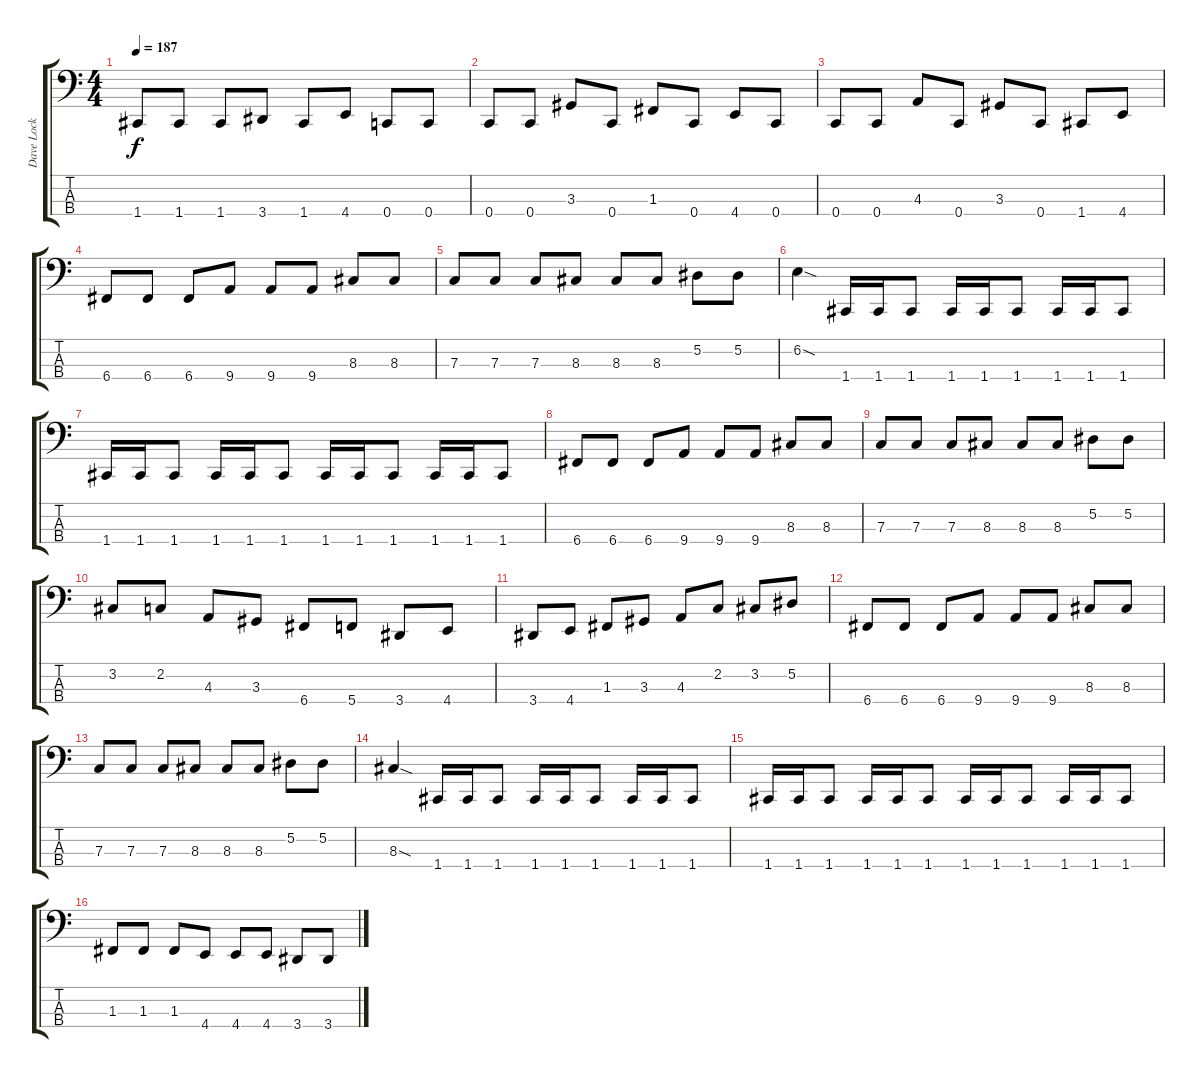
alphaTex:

\track ("Dave Lock (Bass)" "Dave Lock ") {instrument electricbassfinger}
\staff {score tabs}
\tuning (Eb2 Bb1 F1 C1) {hide}
\ts (4 4)
\tempo 187
\clef f4
\ks c
1.4.8{dy f} 1.4.8 1.4.8 3.4.8 1.4.8 4.4.8 0.4.8 0.4.8 |
0.4.8 0.4.8 3.3.8 0.4.8 1.3.8 0.4.8 4.4.8 0.4.8 |
0.4.8 0.4.8 4.3.8 0.4.8 3.3.8 0.4.8 1.4.8 4.4.8 |
6.4.8 6.4.8 6.4.8 9.4.8 9.4.8 9.4.8 8.3.8 8.3.8 |
7.3.8 7.3.8 7.3.8 8.3.8 8.3.8 8.3.8 5.2.8 5.2.8 |
6.2{sod}.4 1.4.16 1.4.16 1.4.8 1.4.16 1.4.16 1.4.8 1.4.16 1.4.16 1.4.8 |
1.4.16 1.4.16 1.4.8 1.4.16 1.4.16 1.4.8 1.4.16 1.4.16 1.4.8 1.4.16 1.4.16 1.4.8 |
6.4.8 6.4.8 6.4.8 9.4.8 9.4.8 9.4.8 8.3.8 8.3.8 |
7.3.8 7.3.8 7.3.8 8.3.8 8.3.8 8.3.8 5.2.8 5.2.8 |
3.2.8 2.2.8 4.3.8 3.3.8 6.4.8 5.4.8 3.4.8 4.4.8 |
3.4.8 4.4.8 1.3.8 3.3.8 4.3.8 2.2.8 3.2.8 5.2.8 |
6.4.8 6.4.8 6.4.8 9.4.8 9.4.8 9.4.8 8.3.8 8.3.8 |
7.3.8 7.3.8 7.3.8 8.3.8 8.3.8 8.3.8 5.2.8 5.2.8 |
8.3{sod}.4 1.4.16 1.4.16 1.4.8 1.4.16 1.4.16 1.4.8 1.4.16 1.4.16 1.4.8 |
1.4.16 1.4.16 1.4.8 1.4.16 1.4.16 1.4.8 1.4.16 1.4.16 1.4.8 1.4.16 1.4.16 1.4.8 |
1.3.8 1.3.8 1.3.8 4.4.8 4.4.8 4.4.8 3.4.8 3.4.8
